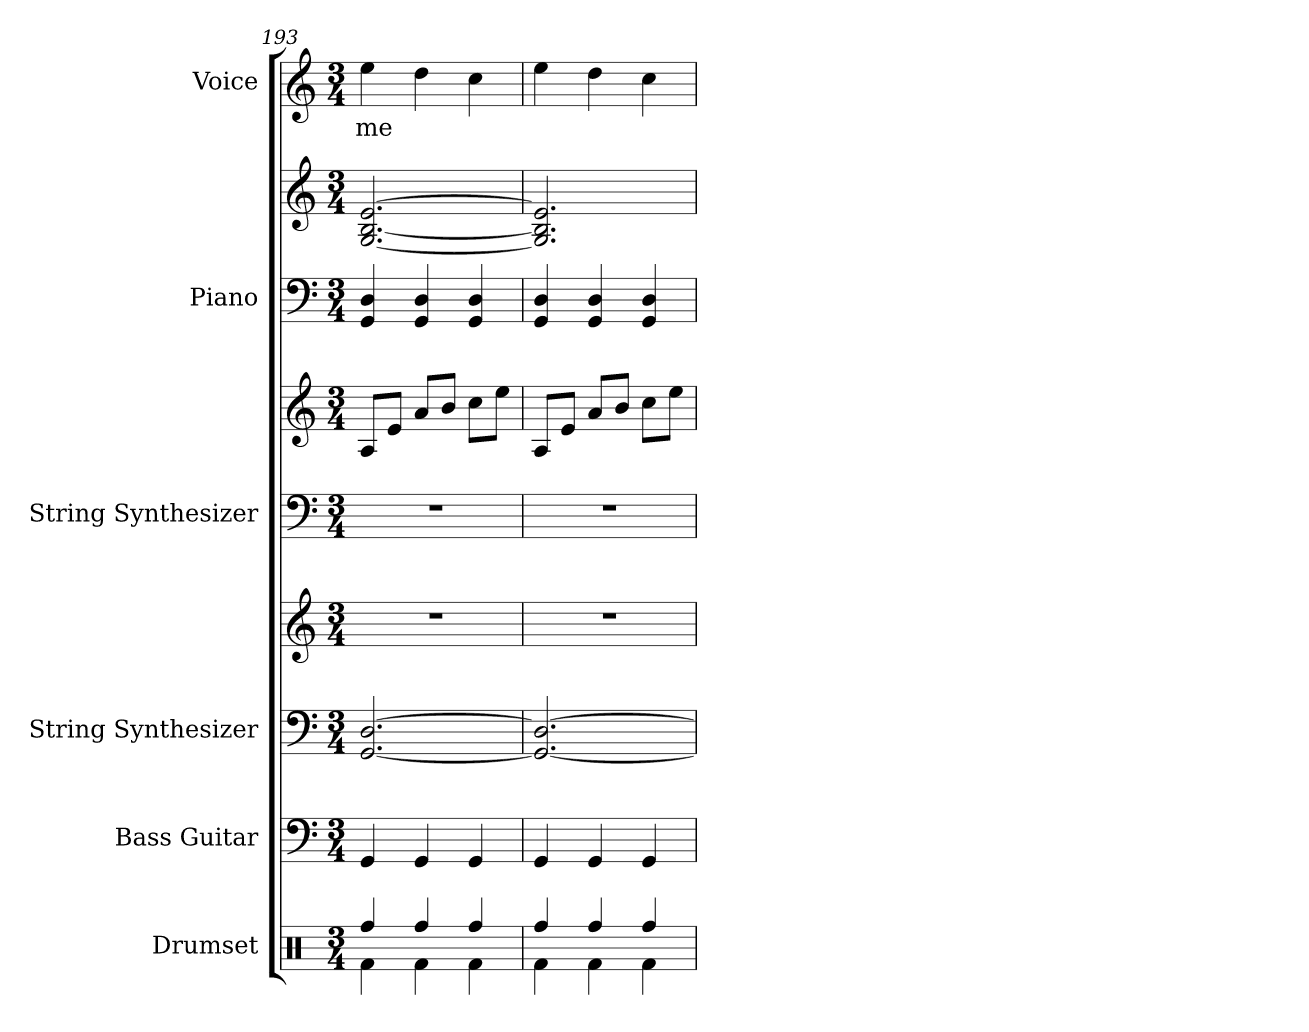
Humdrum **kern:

**kern	**kern	**kern	**kern	**kern	**kern	**kern	**kern	**kern	**text
*part6	*part5	*part4	*part4	*part3	*part3	*part2	*part2	*part1	*part1
*staff9	*staff8	*staff7	*staff6	*staff5	*staff4	*staff3	*staff2	*staff1	*staff1
*I"Drumset	*I"Bass Guitar	*I"String Synthesizer	*	*I"String Synthesizer	*	*I"Piano	*	*I"Voice	*
*I'D. Set	*I'B. Guit.	*I'Synth.	*	*I'Synth.	*	*I'Pno.	*	*I'Vo.	*
!!LO:PB:g=z
*clefX	*clefF4	*clefF4	*clefG2	*clefF4	*clefG2	*clefF4	*clefG2	*clefG2	*
*	*ITrd7c12	*	*	*	*	*	*	*	*
*k[]	*k[]	*k[]	*k[]	*k[]	*k[]	*k[]	*k[]	*k[]	*
*M3/4	*M3/4	*M3/4	*M3/4	*M3/4	*M3/4	*M3/4	*M3/4	*M3/4	*
=193	=193	=193	=193	=193	=193	=193	=193	=193	=193
*^	*	*	*	*	*	*	*	*	*
!	!	!	!	!	!	!	!	!	!	!LO:LY:b
4Rff/	4Rf\	4GGG/	[2.GG/ [2.D/	2.r	2.r	8A/L	4GG/ 4D/	[2.G/ [2.B/ [2.e/	4ee\	me
.	.	.	.	.	.	8e/J	.	.	.	.
4Rff/	4Rf\	4GGG/	.	.	.	8a/L	4GG/ 4D/	.	4dd\	.
.	.	.	.	.	.	8b/J	.	.	.	.
4Rff/	4Rf\	4GGG/	.	.	.	8cc\L	4GG/ 4D/	.	4cc\	.
.	.	.	.	.	.	8ee\J	.	.	.	.
=194	=194	=194	=194	=194	=194	=194	=194	=194	=194	=194
4Rff/	4Rf\	4GGG/	2.GG/_ 2.D/_	2.r	2.r	8A/L	4GG/ 4D/	2.G/] 2.B/] 2.e/]	4ee\	.
.	.	.	.	.	.	8e/J	.	.	.	.
4Rff/	4Rf\	4GGG/	.	.	.	8a/L	4GG/ 4D/	.	4dd\	.
.	.	.	.	.	.	8b/J	.	.	.	.
4Rff/	4Rf\	4GGG/	.	.	.	8cc\L	4GG/ 4D/	.	4cc\	.
.	.	.	.	.	.	8ee\J	.	.	.	.
*v	*v	*	*	*	*	*	*	*	*	*
=	=	=	=	=	=	=	=	=	=
*-	*-	*-	*-	*-	*-	*-	*-	*-	*-
